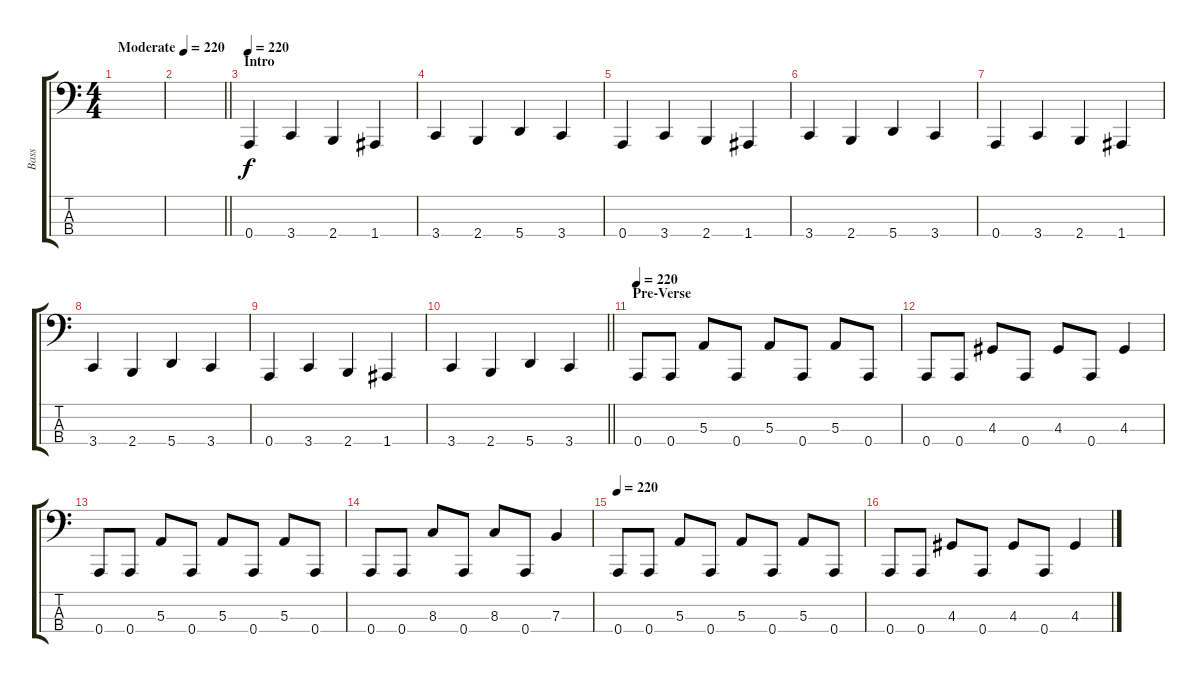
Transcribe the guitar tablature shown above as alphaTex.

\track ("Bass" "Bass") {instrument electricbasspick}
\staff {score tabs}
\tuning (D2 A1 E1 A0) {hide}
\ts (4 4)
\tempo (220 "Moderate")
\clef f4
\ks c
|
\barLineRight lightlight
|
\section ("" "Intro")
\tempo 220
0.4.4 3.4.4 2.4.4 1.4.4 |
3.4.4 2.4.4 5.4.4 3.4.4 |
0.4.4 3.4.4 2.4.4 1.4.4 |
3.4.4 2.4.4 5.4.4 3.4.4 |
0.4.4 3.4.4 2.4.4 1.4.4 |
3.4.4 2.4.4 5.4.4 3.4.4 |
0.4.4 3.4.4 2.4.4 1.4.4 |
\barLineRight lightlight
3.4.4 2.4.4 5.4.4 3.4.4 |
\section ("" "Pre-Verse")
\tempo 220
0.4.8 0.4.8 5.3.8 0.4.8 5.3.8 0.4.8 5.3.8 0.4.8 |
0.4.8 0.4.8 4.3.8 0.4.8 4.3.8 0.4.8 4.3.4 |
0.4.8 0.4.8 5.3.8 0.4.8 5.3.8 0.4.8 5.3.8 0.4.8 |
0.4.8 0.4.8 8.3.8 0.4.8 8.3.8 0.4.8 7.3.4 |
\tempo 220
0.4.8 0.4.8 5.3.8 0.4.8 5.3.8 0.4.8 5.3.8 0.4.8 |
0.4.8 0.4.8 4.3.8 0.4.8 4.3.8 0.4.8 4.3.4
